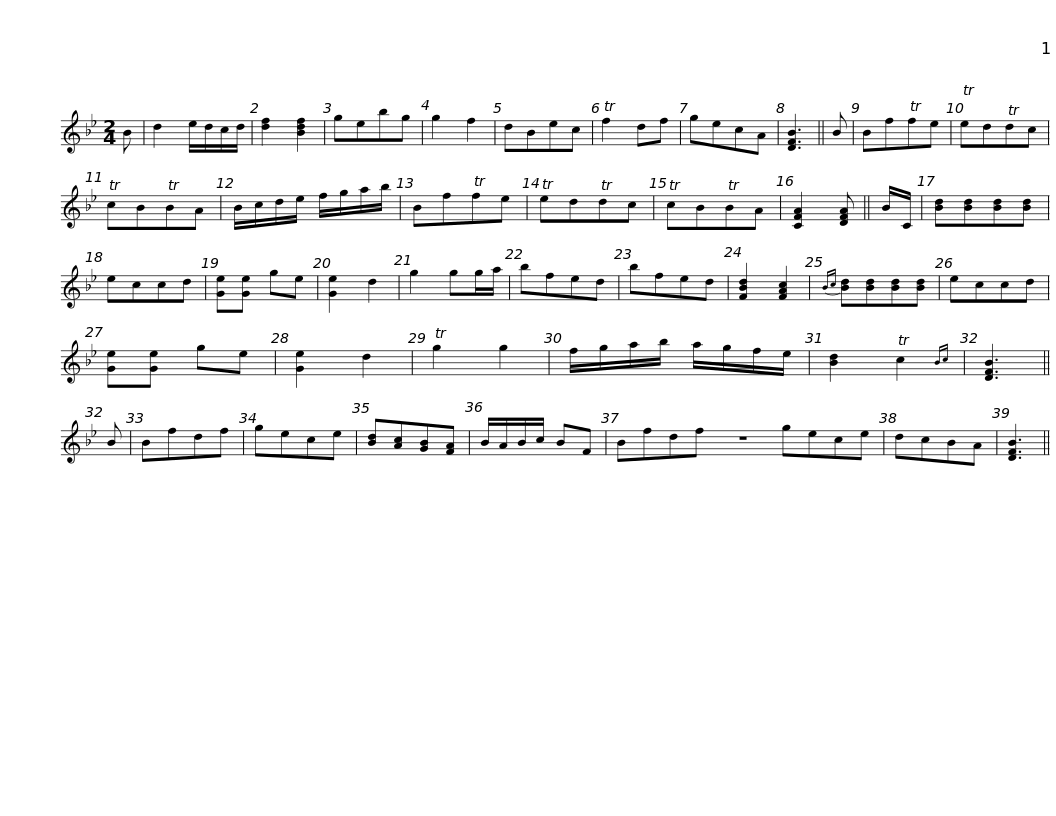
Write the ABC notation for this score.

X:1
L:1/8
M:2/4
I:linebreak $
K:Bb
V:1 treble
V:1
 B | d2 e/d/c/d/ | [df]2 [Bdf]2 | gebg | g2 f2 | %5
 dBec | Tf2 df | gecA | [DFB]3 || B | %10
 BfTfe | TedTdc | TcBTBA |$ B/c/d/e/ f/g/a/b/ | BfTfe | %15
 TedTdc | TcBTBA | [CFA]2 [DFA] || B/C/ | [Bd][Bd][Bd][Bd] | %20
 eccd | [Ge][Ge] ge | [Ge]2 d2 | g2 gg/a/ |$ bfed | %25
 bfed | [FBd]2 [FAc]2 |{Bc} [Bd][Bd][Bd][Bd] | eccd | [Ge][Ge] ge | %30
 [Ge]2 d2 | Tg2 g2 | f/g/a/b/ a/g/f/e/ | [Bd]2 Tc2{Bc} | [DFB]3 ||$ %35
 B | Bfdf | gece | [Bd][Ac][GB][FA] | B/A/B/c/ BF | %40
 Bfdf z4 gece | dcBA | [DFB]3 || %43
